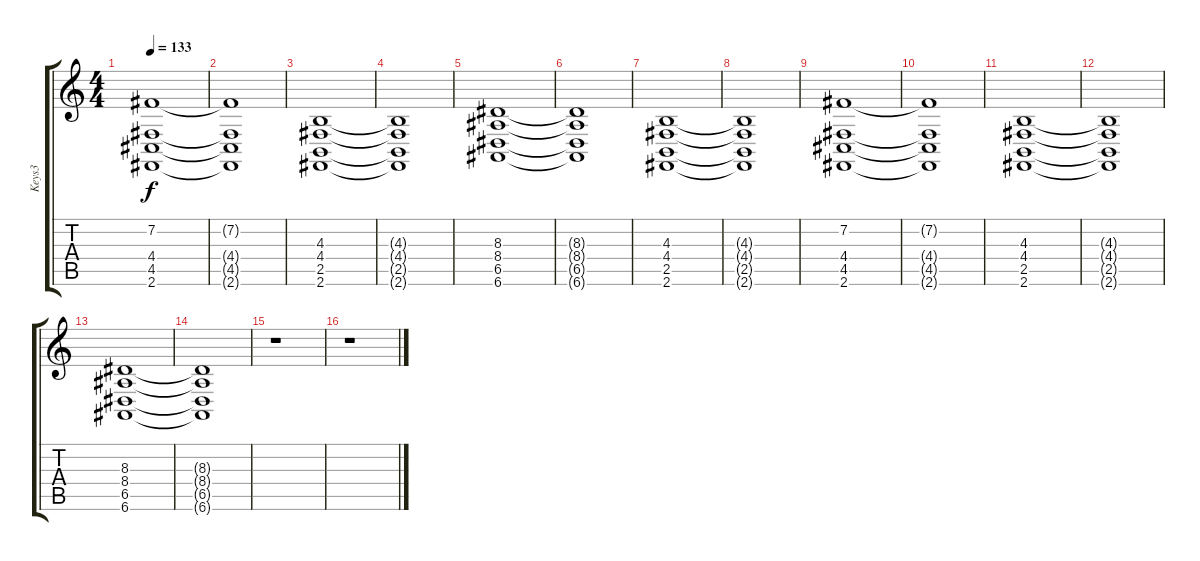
\track ("Keys3" "Keys3") {instrument synthstrings1}
\staff {score tabs}
\tuning (E4 B3 G3 D3 A2 E2) {hide}
\ts (4 4)
\tempo 133
\clef g2
\ks c
(7.2 4.4 4.5 2.6).1{dy f} |
(7.2{t} 4.4{t} 4.5{t} 2.6{t}).1 |
(4.3 4.4 2.5 2.6).1 |
(4.3{t} 4.4{t} 2.5{t} 2.6{t}).1 |
(8.3 8.4 6.5 6.6).1 |
(8.3{t} 8.4{t} 6.5{t} 6.6{t}).1 |
(4.3 4.4 2.5 2.6).1 |
(4.3{t} 4.4{t} 2.5{t} 2.6{t}).1 |
(7.2 4.4 4.5 2.6).1 |
(7.2{t} 4.4{t} 4.5{t} 2.6{t}).1 |
(4.3 4.4 2.5 2.6).1 |
(4.3{t} 4.4{t} 2.5{t} 2.6{t}).1 |
(8.3 8.4 6.5 6.6).1 |
(8.3{t} 8.4{t} 6.5{t} 6.6{t}).1 |
r.1 |
r.1
